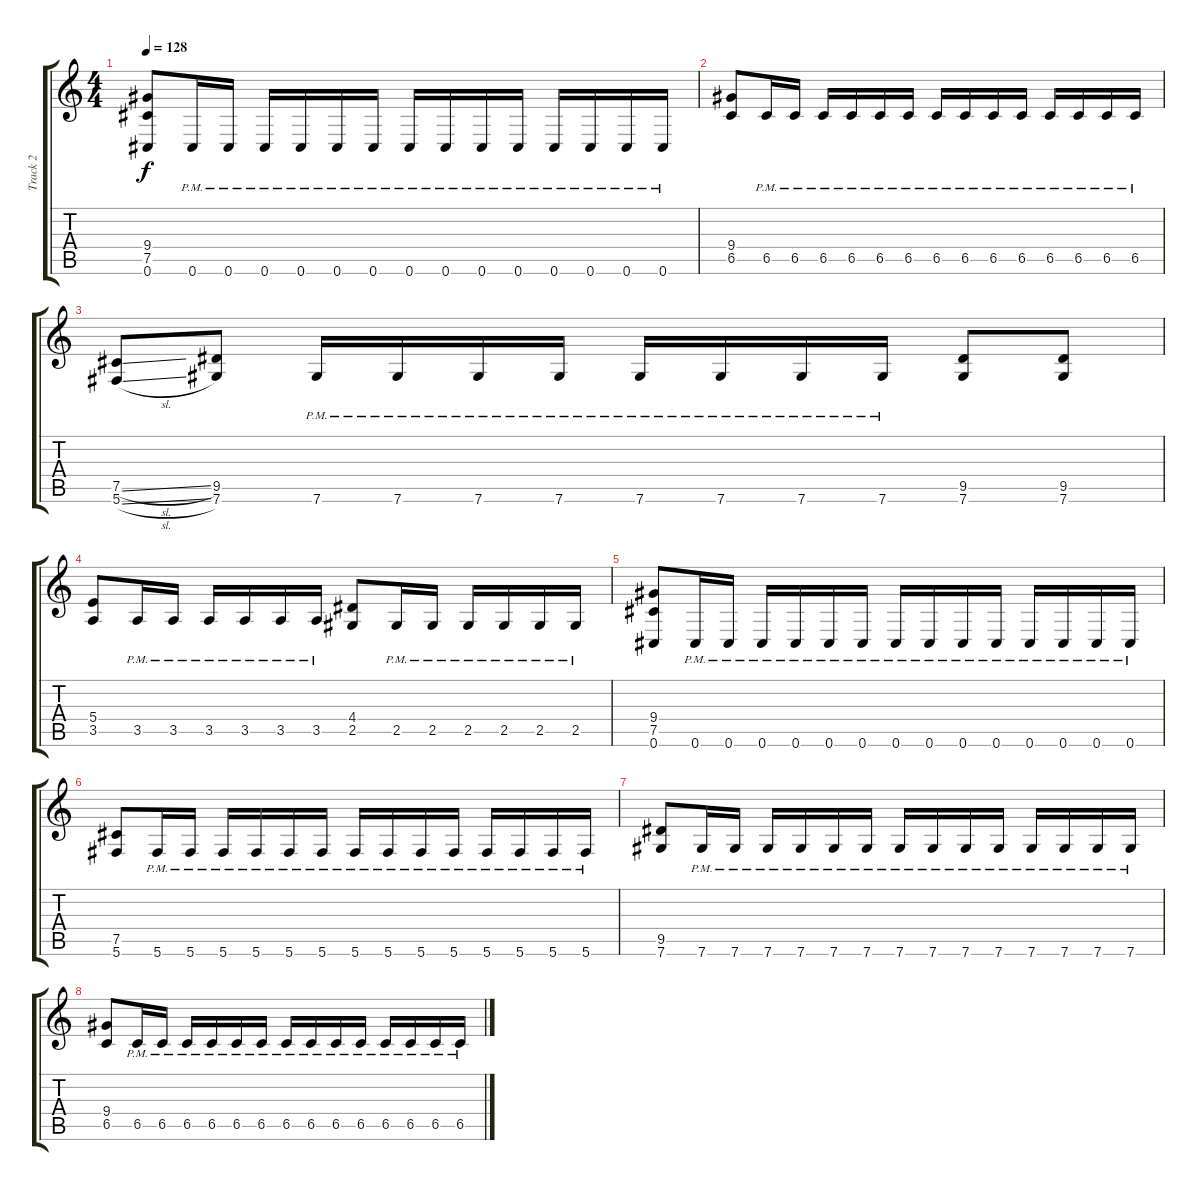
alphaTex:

\track ("Track 2" "Track 2") {instrument distortionguitar}
\staff {score tabs}
\tuning (Db4 Ab3 E3 B2 Gb2 Db2) {hide}
\ts (4 4)
\tempo 128
\clef g2
\ks c
(9.4 7.5 0.6).8{dy f} 0.6{pm}.16 0.6{pm}.16 0.6{pm}.16 0.6{pm}.16 0.6{pm}.16 0.6{pm}.16 0.6{pm}.16 0.6{pm}.16 0.6{pm}.16 0.6{pm}.16 0.6{pm}.16 0.6{pm}.16 0.6{pm}.16 0.6{pm}.16 |
(9.4 6.5).8 6.5{pm}.16 6.5{pm}.16 6.5{pm}.16 6.5{pm}.16 6.5{pm}.16 6.5{pm}.16 6.5{pm}.16 6.5{pm}.16 6.5{pm}.16 6.5{pm}.16 6.5{pm}.16 6.5{pm}.16 6.5{pm}.16 6.5{pm}.16 |
(7.5{sl} 5.6{sl}).8 (9.5 7.6).8 7.6{pm}.16 7.6{pm}.16 7.6{pm}.16 7.6{pm}.16 7.6{pm}.16 7.6{pm}.16 7.6{pm}.16 7.6{pm}.16 (9.5 7.6).8 (9.5 7.6).8 |
(5.4 3.5).8 3.5{pm}.16 3.5{pm}.16 3.5{pm}.16 3.5{pm}.16 3.5{pm}.16 3.5{pm}.16 (4.4 2.5).8 2.5{pm}.16 2.5{pm}.16 2.5{pm}.16 2.5{pm}.16 2.5{pm}.16 2.5{pm}.16 |
(9.4 7.5 0.6).8 0.6{pm}.16 0.6{pm}.16 0.6{pm}.16 0.6{pm}.16 0.6{pm}.16 0.6{pm}.16 0.6{pm}.16 0.6{pm}.16 0.6{pm}.16 0.6{pm}.16 0.6{pm}.16 0.6{pm}.16 0.6{pm}.16 0.6{pm}.16 |
(7.5 5.6).8 5.6{pm}.16 5.6{pm}.16 5.6{pm}.16 5.6{pm}.16 5.6{pm}.16 5.6{pm}.16 5.6{pm}.16 5.6{pm}.16 5.6{pm}.16 5.6{pm}.16 5.6{pm}.16 5.6{pm}.16 5.6{pm}.16 5.6{pm}.16 |
(9.5 7.6).8 7.6{pm}.16 7.6{pm}.16 7.6{pm}.16 7.6{pm}.16 7.6{pm}.16 7.6{pm}.16 7.6{pm}.16 7.6{pm}.16 7.6{pm}.16 7.6{pm}.16 7.6{pm}.16 7.6{pm}.16 7.6{pm}.16 7.6{pm}.16 |
(9.4 6.5).8 6.5{pm}.16 6.5{pm}.16 6.5{pm}.16 6.5{pm}.16 6.5{pm}.16 6.5{pm}.16 6.5{pm}.16 6.5{pm}.16 6.5{pm}.16 6.5{pm}.16 6.5{pm}.16 6.5{pm}.16 6.5{pm}.16 6.5{pm}.16
